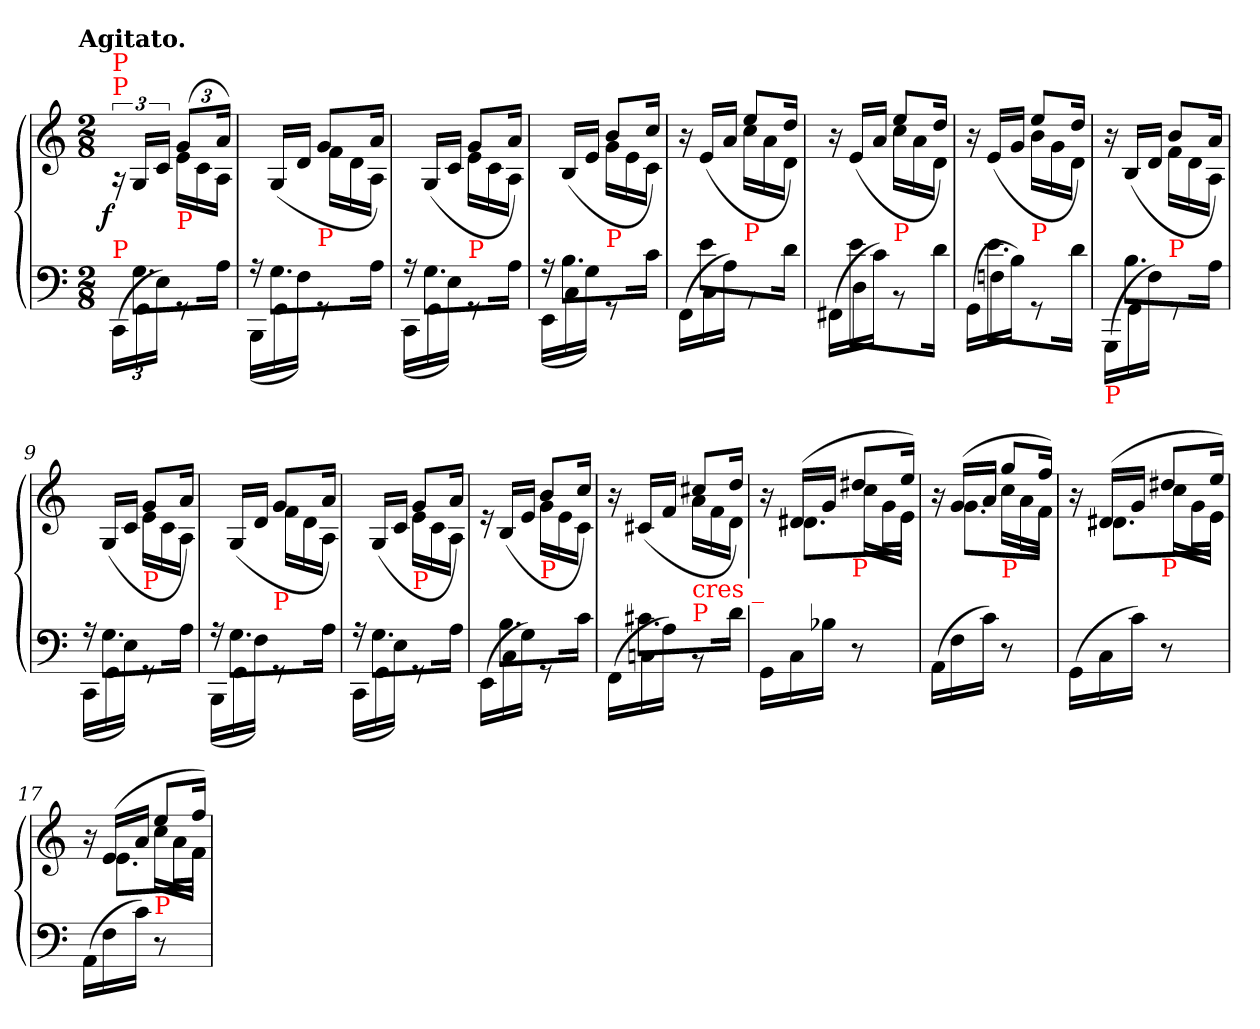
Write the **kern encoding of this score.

**kern	**kern	**dynam
*part1	*part1	*part1
*staff2	*staff1	*staff1/2
*clefF4	*clefG2	*
*k[]	*k[]	*
!!LO:TX:omd:t=Agitato.
*M2/8	*M2/8	*
=1	=1	=1
*^	*	*
*Xtuplet	*tuplet	*	*
*	*Xbrackettup	*	*
*	*	*^	*
!	!	!LO:TX:a:color=red:t=P	!	!
!	!	!LO:TX:a:color=red:t=P	!	!
!LO:TX:a:color=red:t=P	!	!	!	!
!	!	!	!	!LO:DY:rj
24ryy	(>24CCLL	24rA	8ryy	f
12.G\L	24GG	24G/LL	.	.
.	24EJJ)	(>24cJJ	.	.
*	*	*Xbrackettup	*Xtuplet	*
!	!	!LO:TX:b:color=red:t=P	!	!
.	8rGG	(>12gL	24e\LL	.
24ryy	.	.	24c\	.
24A\Jk	.	24aJk)	24A\JJ	.
=2	=2	=2	=2	=2
*Xtuplet	*	*	*	*
24rA	(>24BBBLL	24ryy	8ryy	.
12.G\L	24GG	(>24G/LL	.	.
.	24FJJ)	24dJJ	.	.
!	!	!LO:TX:b:color=red:t=P	!	!
.	8rGG	12gL	24f\LL	.
24ryy	.	.	24d\	.
24A\Jk	.	24aJk)	24A\JJ	.
=3	=3	=3	=3	=3
24rA	(>24CCLL	24ryy	8ryy	.
12.G\L	24GG	(>24G/LL	.	.
.	24EJJ)	24cJJ	.	.
!	!	!LO:TX:b:color=red:t=P	!	!
.	8rGG	12gL	24e\LL	.
24ryy	.	.	24c\	.
24A\Jk	.	24aJk)	24A\JJ	.
=4	=4	=4	=4	=4
24rA	(>24EELL	24ryy	8ryy	.
12.B\L	24C	(>24B/LL	.	.
.	24GJJ)	24eJJ	.	.
!	!	!LO:TX:b:color=red:t=P	!	!
.	8rGG	12bL	24g\LL	.
24ryy	.	.	24e\	.
24c\Jk	.	24ccJk)	24c\JJ	.
=5	=5	=5	=5	=5
24ryy	(>24FF\LL	24r	8ryy	.
12e\L	24C\	(>24eLL	.	.
.	24A\JJ)	24aJJ	.	.
!	!	!LO:TX:b:color=red:t=P	!	!
12ryy	8r	12eeL	24cc\LL	.
.	.	.	24a\	.
24d\Jk	.	24ddJk)	24d\JJ	.
=6	=6	=6	=6	=6
24ryy	(>24FF#XLL	24r	8ryy	.
12e\L	24D	(>24eLL	.	.
.	24cJJ)	24aJJ	.	.
!	!	!LO:TX:b:color=red:t=P	!	!
12ryy	8r	12eeL	24cc\LL	.
.	.	.	24a\	.
24d\Jk	.	24ddJk)	24d\JJ	.
=7	=7	=7	=7	=7
24ryy	(>24GGLL	24r	8ryy	.
12.e\L	24Fn	(>24eLL	.	.
.	24BJJ)	24gJJ	.	.
!	!	!LO:TX:b:color=red:t=P	!	!
.	8r	12eeL	24b\LL	.
24ryy	.	.	24g\	.
24d\Jk	.	24ddJk)	24d\JJ	.
=8	=8	=8	=8	=8
!LO:TX:b:color=red:t=P	!	!	!	!
24ryy	(>24GGGLL	24r	8ryy	.
12.B\L	24GG	(>24B/LL	.	.
.	24FJJ)	24dJJ	.	.
!	!	!LO:TX:b:color=red:t=P	!	!
.	8rGG	12bL	24f\LL	.
24ryy	.	.	24d\	.
24A\Jk	.	24aJk)	24A\JJ	.
=9	=9	=9	=9	=9
24rA	(>24CCLL	24ryy	8ryy	.
12.G\L	24GG	(>24G/LL	.	.
.	24EJJ)	24cJJ	.	.
!	!	!LO:TX:b:color=red:t=P	!	!
.	8rGG	12gL	24e\LL	.
24ryy	.	.	24c\	.
24A\Jk	.	24aJk)	24A\JJ	.
=10	=10	=10	=10	=10
24rA	(>24BBBLL	24ryy	8ryy	.
12.G\L	24GG	(>24G/LL	.	.
.	24FJJ)	24dJJ	.	.
!	!	!LO:TX:b:color=red:t=P	!	!
.	8rGG	12gL	24f\LL	.
24ryy	.	.	24d\	.
24A\Jk	.	24aJk)	24A\JJ	.
=11	=11	=11	=11	=11
24rA	(>24CCLL	24ryy	8ryy	.
12.G\L	24GG	(>24G/LL	.	.
.	24EJJ)	24cJJ	.	.
!	!	!LO:TX:b:color=red:t=P	!	!
.	8rGG	12gL	24e\LL	.
24ryy	.	.	24c\	.
24A\Jk	.	24aJk)	24A\JJ	.
=12	=12	=12	=12	=12
24ryy	(>24EELL	24re	8ryy	.
12.B\L	24C	(>24B/LL	.	.
.	24GJJ)	24eJJ	.	.
!	!	!LO:TX:b:color=red:t=P	!	!
.	8rGG	12bL	24g\LL	.
24ryy	.	.	24e\	.
24c\Jk	.	24ccJk)	24c\JJ	.
=13	=13	=13	=13	=13
24ryy	(>24FF\LL	24r	8ryy	.
12.c#X\L	24Cn\	(>24c#XLL	.	.
.	24A\JJ)	24fJJ	.	.
!	!	!LO:TX:b:color=red:t=cres _	!	!
!	!	!LO:TX:b:color=red:t=P	!	!
.	8r	12cc#XL	24a\LL	.
24ryy	.	.	24f\	.
24d\Jk	.	24ddJk)	24d\JJ	.
*v	*v	*	*	*
=14	=14	=14	=14
*	*	*^	*
24GGLL	24r	8ryy	24ryy	.
24C	(>24d#XLL	.	12.d#X\L	.
24B-XJJ	24gJJ	.	.	.
!	!LO:TX:b:color=red:t=P	!	!	!
8r	12dd#XL	24cc\LL	.	.
.	.	24g\	24ryy	.
.	24eeJk)	24e\JJ	24e\Jk	.
=15	=15	=15	=15	=15
(>24AALL	24r	8ryy	24ryy	.
24F	(>24gLL	.	12.g\L	.
24cJJ)	24aJJ	.	.	.
!	!LO:TX:b:color=red:t=P	!	!	!
8r	12ggL	24cc\LL	.	.
.	.	24a\	24ryy	.
.	24ffJk)	24f\JJ	24f\Jk	.
=16	=16	=16	=16	=16
(>24GGLL	24r	8ryy	24ryy	.
24C	(>24d#XLL	.	12.d#X\L	.
24cJJ)	24gJJ	.	.	.
!	!LO:TX:b:color=red:t=P	!	!	!
8r	12dd#XL	24cc\LL	.	.
.	.	24g\	24ryy	.
.	24eeJk)	24e\JJ	24e\Jk	.
=17	=17	=17	=17	=17
(>24AALL	24r	8ryy	24ryy	.
24F	(>24eLL	.	12.e\L	.
24cJJ)	24aJJ	.	.	.
!	!LO:TX:b:color=red:t=P	!	!	!
8r	12eeL	24cc\LL	.	.
.	.	24a\	24ryy	.
.	24ffJk)	24f\JJ	24f\Jk	.
*	*v	*v	*v	*
=	=	=
*-	*-	*-
